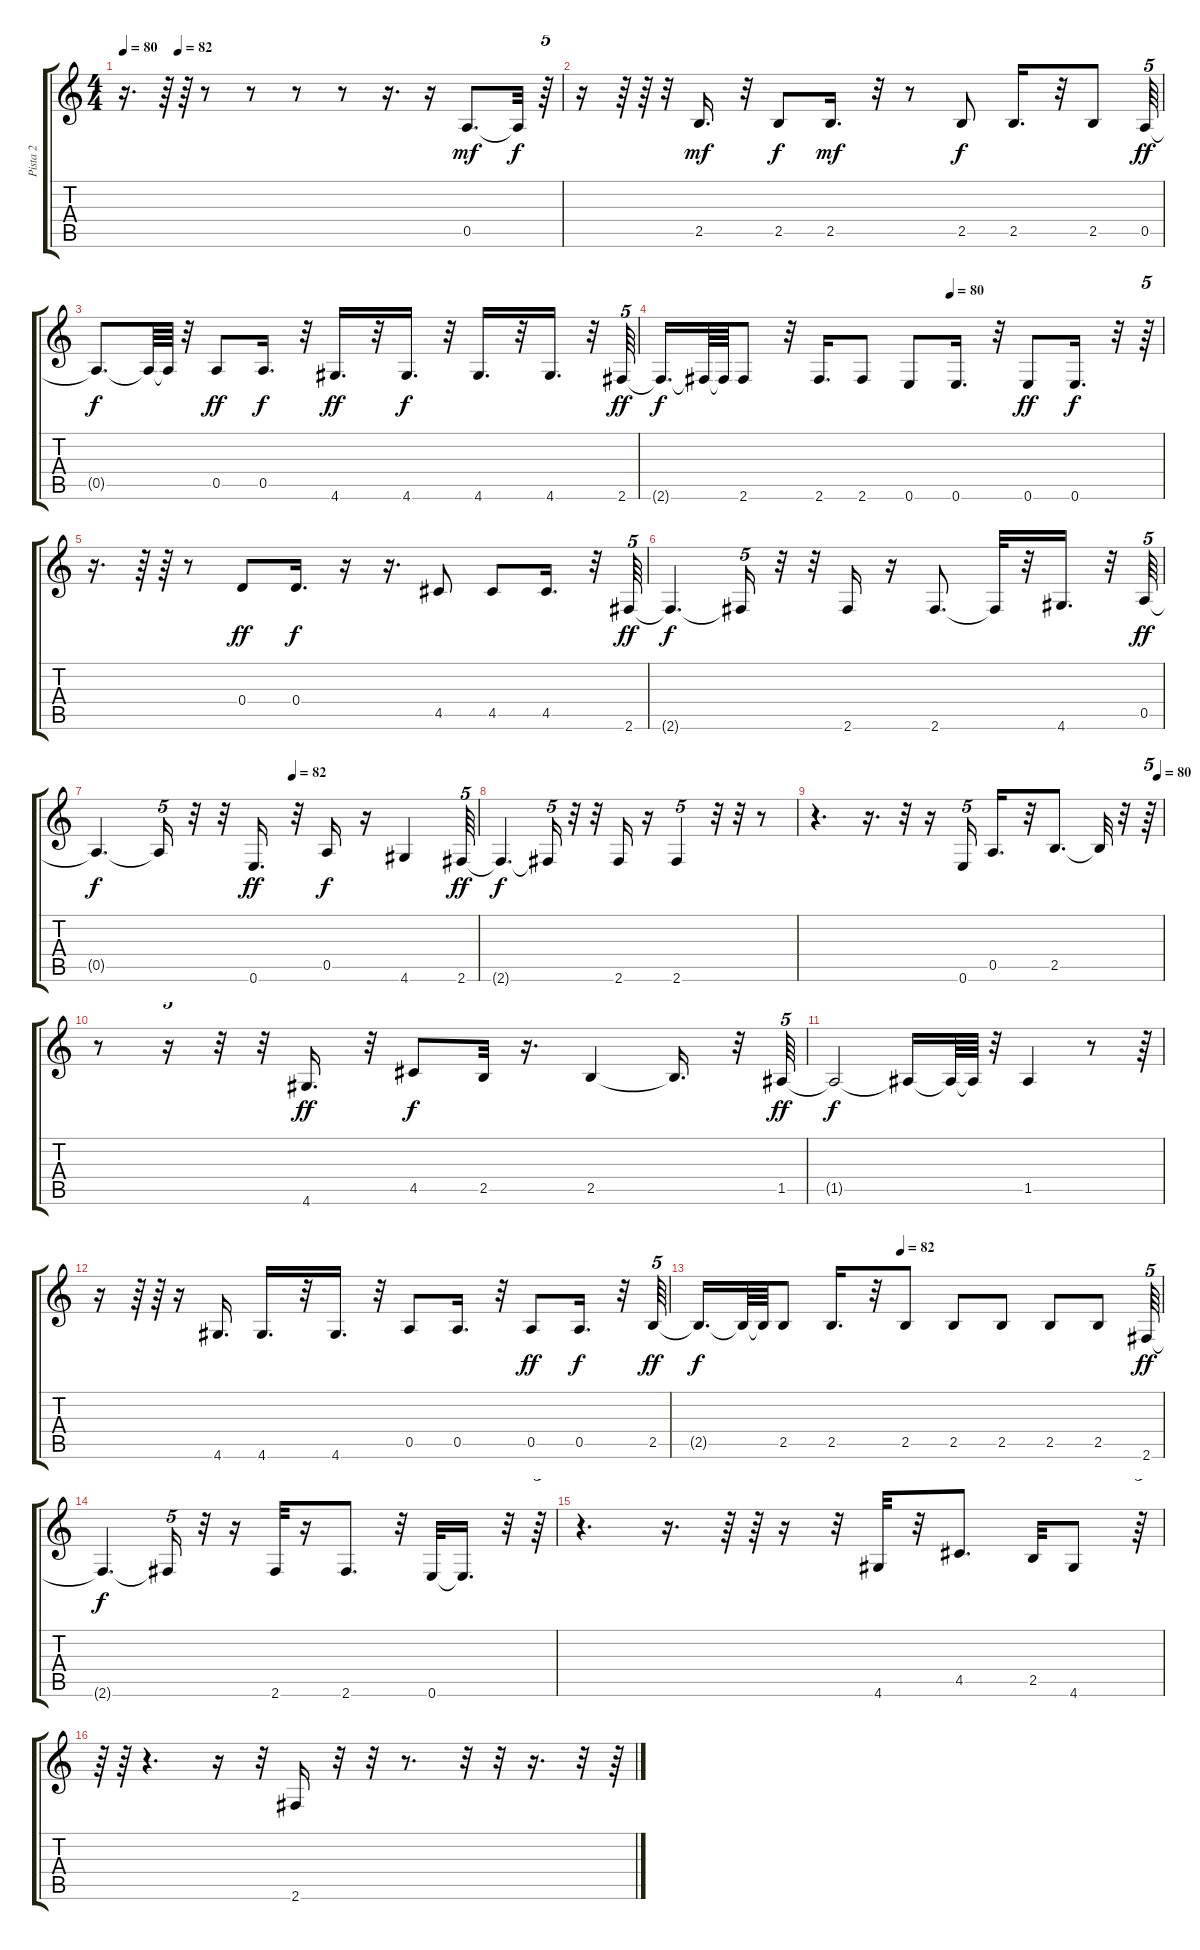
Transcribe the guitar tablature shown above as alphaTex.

\track ("Pista 2" "Pista 2") {instrument electricbassfinger}
\staff {score tabs}
\tuning (E4 B3 G3 D3 A2 E2) {hide}
\ts (4 4)
\tempo 80
\tempo (82 0.125)
\clef g2
\ks c
r.16{d dy mf} r.64 r.64 r.8 r.8 r.8 r.8 r.16{d} r.16 0.5.8{d} 0.5{t}.32{dy f} r.64{tu (5 4)} |
r.16 r.64 r.64 r.32 2.5.16{d dy mf} r.32 2.5.8{dy f} 2.5.16{d dy mf} r.32 r.8 2.5.8{dy f} 2.5.16{d} r.32 2.5.8 0.5.64{tu (5 4) dy ff} |
0.5{t}.8{d dy f} 0.5{t}.64 0.5{t}.64 r.32 0.5.8{dy ff} 0.5.16{d dy f} r.32 4.6.16{d dy ff} r.32 4.6.16{d dy f} r.32 4.6.16{d} r.32 4.6.16{d} r.32 2.6.64{tu (5 4) dy ff} |
\tempo (80 0.578125)
2.6{t}.16{d dy f} 2.6{t}.64 2.6{t}.64 2.6.8 r.32 2.6.16{d} 2.6.8 0.6.8 0.6.16{d} r.32 0.6.8{dy ff} 0.6.16{d dy f} r.32 r.64{tu (5 4)} |
r.16{d} r.64 r.64 r.8 0.4.8{dy ff} 0.4.16{d dy f} r.16 r.16{d} 4.5.8 4.5.8 4.5.16{d} r.32 2.6.64{tu (5 4) dy ff} |
2.6{t}.4{d dy f} 2.6{t}.16{tu (5 4)} r.32 r.32 2.6.16 r.16 2.6.8{d} 2.6{t}.32 r.32 4.6.16{d} r.32 0.5.64{tu (5 4) dy ff} |
\tempo (82 0.515625)
0.5{t}.4{d dy f} 0.5{t}.16{tu (5 4)} r.32 r.32 0.6.16{d dy ff} r.32 0.5.16{dy f} r.16 4.6.4 2.6.64{tu (5 4) dy ff} |
2.6{t}.4{d dy f} 2.6{t}.16{tu (5 4)} r.32 r.32 2.6.16 r.16 2.6.4{tu (5 4)} r.32 r.32 r.8 |
\tempo (80 0.9854166666666667)
r.4{d} r.16{d} r.32 r.16 0.6.16{tu (5 4)} 0.5.16{d} r.32 2.5.8{d} 2.5{t}.32 r.32 r.64{tu (5 4)} |
r.8 r.16{tu (5 4)} r.32 r.32 4.6.16{d dy ff} r.32 4.5.8{dy f} 2.5.32 r.16{d} 2.5.4 2.5{t}.16{d} r.32 1.5.64{tu (5 4) dy ff} |
1.5{t}.2{dy f} 1.5{t}.16 1.5{t}.64 1.5{t}.64 r.32 1.5.4 r.8 r.64{tu (5 4)} |
r.16 r.64 r.64 r.16 4.6.16{d} 4.6.16{d} r.32 4.6.16{d} r.32 0.5.8 0.5.16{d} r.32 0.5.8{dy ff} 0.5.16{d dy f} r.32 2.5.64{tu (5 4) dy ff} |
\tempo (82 0.4375)
2.5{t}.16{d dy f} 2.5{t}.64 2.5{t}.64 2.5.8 2.5.16{d} r.32 2.5.8 2.5.8 2.5.8 2.5.8 2.5.8 2.6.64{tu (5 4) dy ff} |
2.6{t}.4{d dy f} 2.6{t}.16{tu (5 4)} r.32 r.16 2.6.32 r.16 2.6.8{d} r.32 0.6.32 0.6{t}.16{d} r.32 r.64{tu (5 4)} |
r.4{d} r.16{d} r.64 r.64 r.16 r.32 4.6.32 r.32 4.5.8{d} 2.5.32 4.6.8 r.64{tu (5 4)} |
r.64 r.64 r.4{d} r.16 r.32 2.6.16 r.32 r.32 r.8{d} r.32 r.32 r.16{d} r.32 r.64{tu (5 4)}
